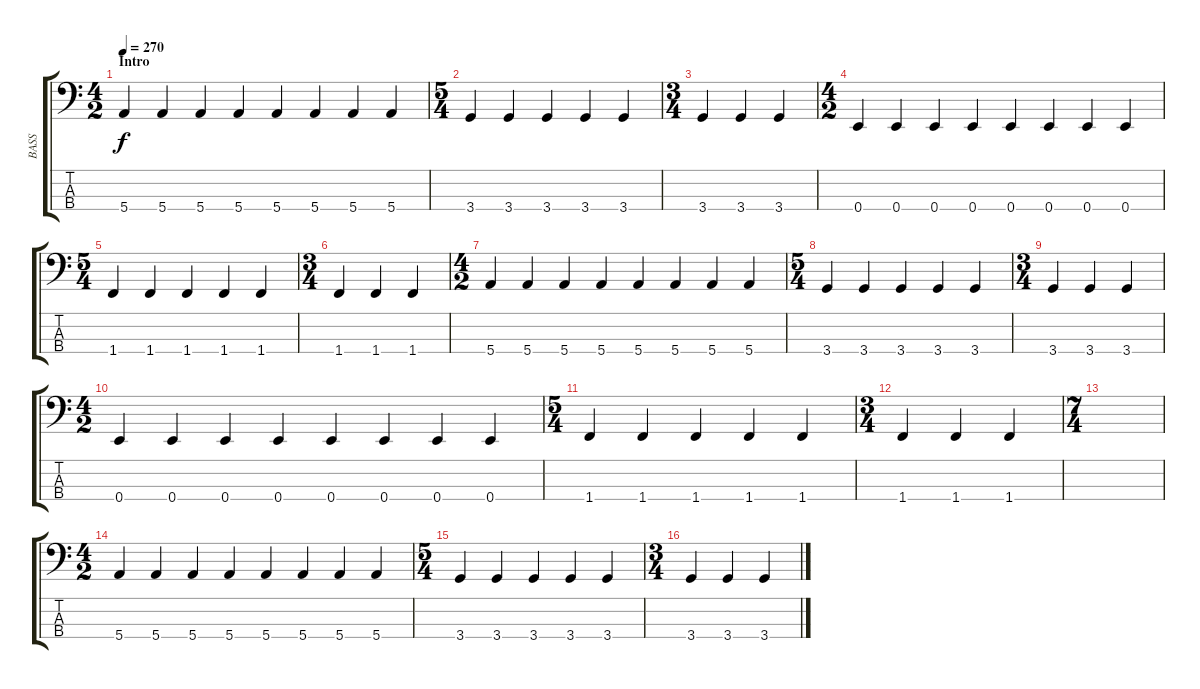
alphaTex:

\track ("BASS" "BASS") {instrument electricbassfinger}
\staff {score tabs}
\tuning (G2 D2 A1 E1) {hide}
\ts (4 2)
\section ("" "Intro")
\tempo 270
\clef f4
\ks c
5.4.4{dy f instrument electricbassfinger} 5.4.4 5.4.4 5.4.4 5.4.4 5.4.4 5.4.4 5.4.4 |
\ts (5 4)
3.4.4 3.4.4 3.4.4 3.4.4 3.4.4 |
\ts (3 4)
3.4.4 3.4.4 3.4.4 |
\ts (4 2)
0.4.4 0.4.4 0.4.4 0.4.4 0.4.4 0.4.4 0.4.4 0.4.4 |
\ts (5 4)
1.4.4 1.4.4 1.4.4 1.4.4 1.4.4 |
\ts (3 4)
1.4.4 1.4.4 1.4.4 |
\ts (4 2)
5.4.4 5.4.4 5.4.4 5.4.4 5.4.4 5.4.4 5.4.4 5.4.4 |
\ts (5 4)
3.4.4 3.4.4 3.4.4 3.4.4 3.4.4 |
\ts (3 4)
3.4.4 3.4.4 3.4.4 |
\ts (4 2)
0.4.4 0.4.4 0.4.4 0.4.4 0.4.4 0.4.4 0.4.4 0.4.4 |
\ts (5 4)
1.4.4 1.4.4 1.4.4 1.4.4 1.4.4 |
\ts (3 4)
1.4.4 1.4.4 1.4.4 |
\ts (7 4)
|
\ts (4 2)
5.4.4 5.4.4 5.4.4 5.4.4 5.4.4 5.4.4 5.4.4 5.4.4 |
\ts (5 4)
3.4.4 3.4.4 3.4.4 3.4.4 3.4.4 |
\ts (3 4)
3.4.4 3.4.4 3.4.4
